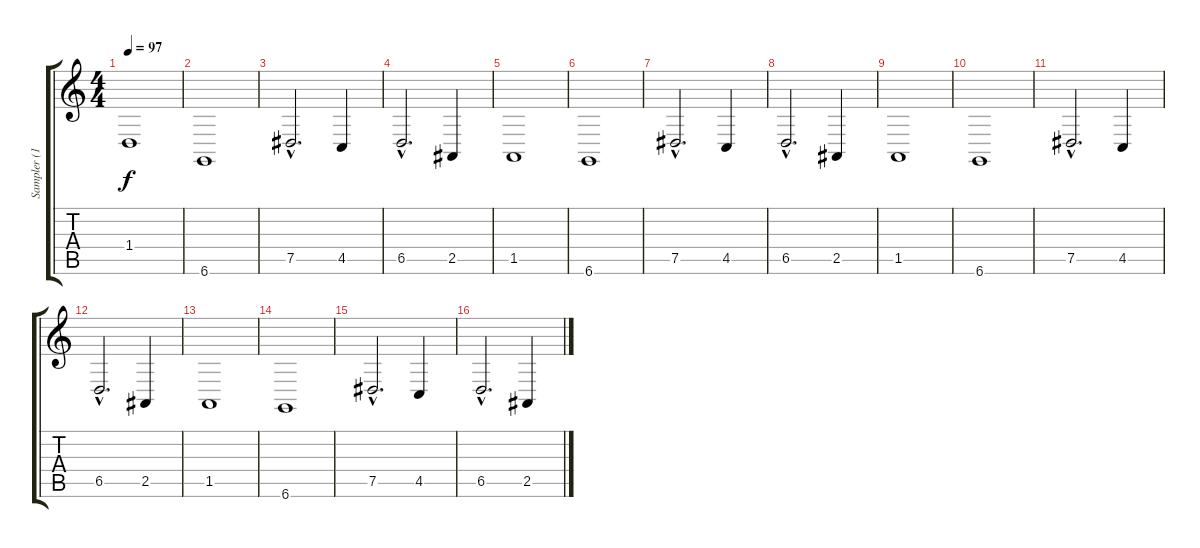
\track ("Sampler (1)" "Sampler (1") {instrument stringensemble1}
\staff {score tabs}
\tuning (Eb4 Bb3 Gb3 Db3 Ab2 Db2) {hide}
\ts (4 4)
\tempo 97
\clef g2
\ks c
1.4.1{dy f} |
6.6.1 |
7.5{hac}.2{d} 4.5.4 |
6.5{hac}.2{d} 2.5.4 |
1.5.1 |
6.6.1 |
7.5{hac}.2{d} 4.5.4 |
6.5{hac}.2{d} 2.5.4 |
1.5.1 |
6.6.1 |
7.5{hac}.2{d} 4.5.4 |
6.5{hac}.2{d} 2.5.4 |
1.5.1 |
6.6.1 |
7.5{hac}.2{d} 4.5.4 |
6.5{hac}.2{d} 2.5.4
